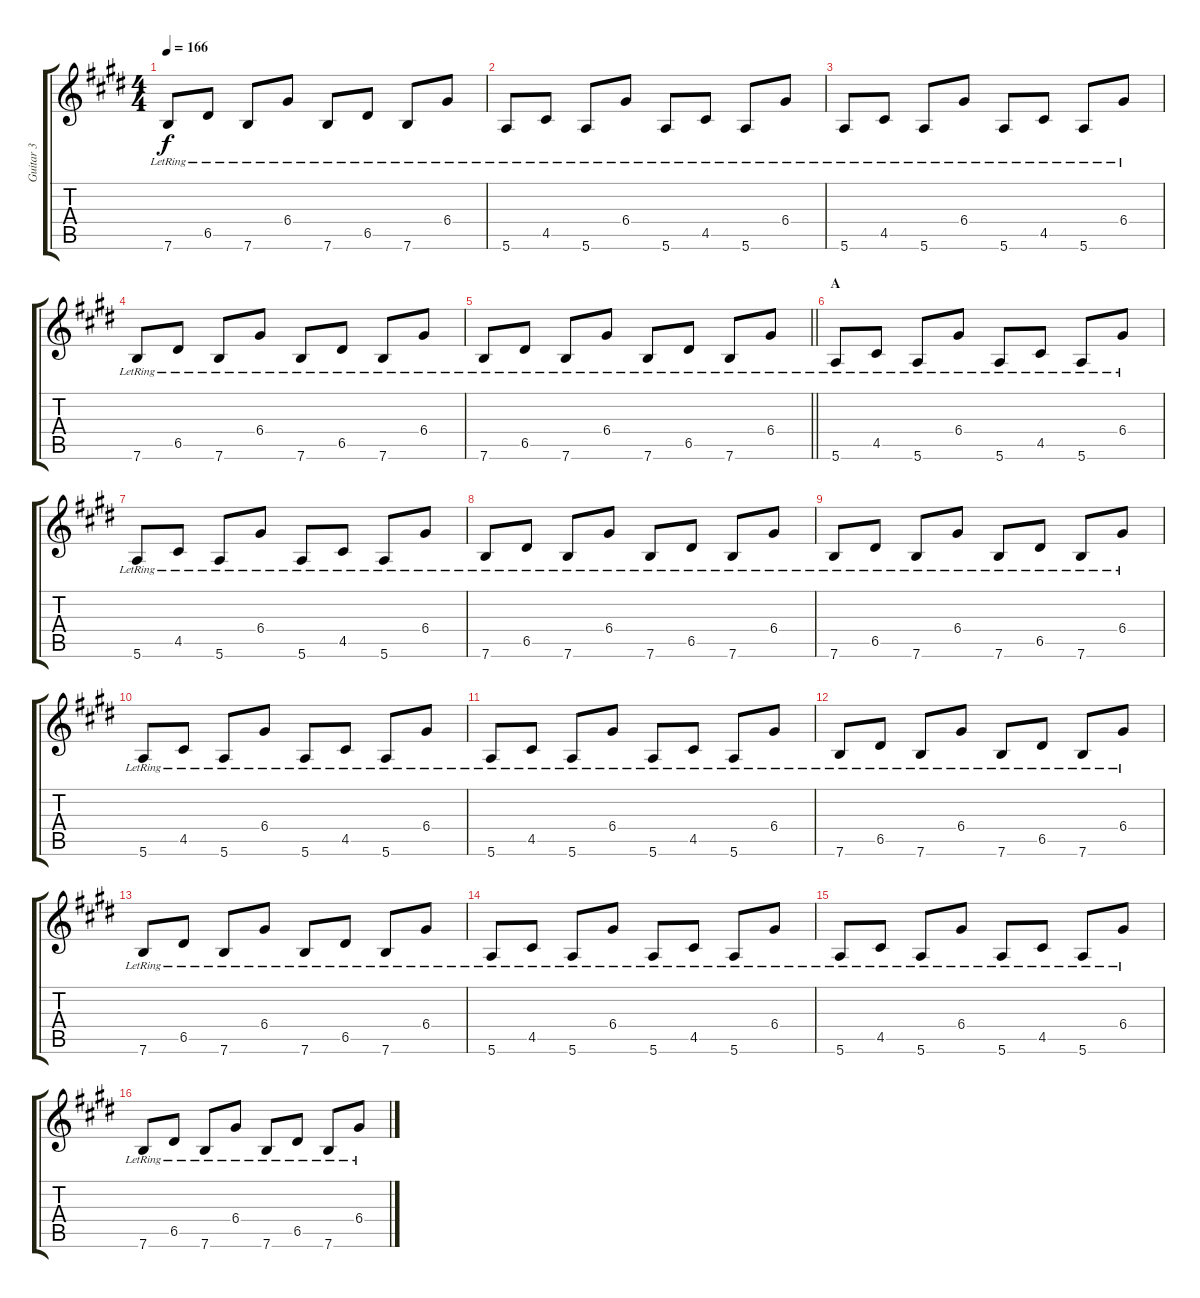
\track ("Guitar 3" "Guitar 3") {instrument electricguitarjazz}
\staff {score tabs}
\tuning (E4 B3 G3 D3 A2 E2) {hide}
\ts (4 4)
\tempo 166
\clef g2
\ks e
7.6{lr}.8{dy f} 6.5{lr}.8 7.6{lr}.8 6.4{lr}.8 7.6{lr}.8 6.5{lr}.8 7.6{lr}.8 6.4{lr}.8 |
5.6{lr}.8 4.5{lr}.8 5.6{lr}.8 6.4{lr}.8 5.6{lr}.8 4.5{lr}.8 5.6{lr}.8 6.4{lr}.8 |
5.6{lr}.8 4.5{lr}.8 5.6{lr}.8 6.4{lr}.8 5.6{lr}.8 4.5{lr}.8 5.6{lr}.8 6.4{lr}.8 |
7.6{lr}.8 6.5{lr}.8 7.6{lr}.8 6.4{lr}.8 7.6{lr}.8 6.5{lr}.8 7.6{lr}.8 6.4{lr}.8 |
\barLineRight lightlight
7.6{lr}.8 6.5{lr}.8 7.6{lr}.8 6.4{lr}.8 7.6{lr}.8 6.5{lr}.8 7.6{lr}.8 6.4{lr}.8 |
\section ("" "A")
5.6{lr}.8 4.5{lr}.8 5.6{lr}.8 6.4{lr}.8 5.6{lr}.8 4.5{lr}.8 5.6{lr}.8 6.4{lr}.8 |
5.6{lr}.8 4.5{lr}.8 5.6{lr}.8 6.4{lr}.8 5.6{lr}.8 4.5{lr}.8 5.6{lr}.8 6.4{lr}.8 |
7.6{lr}.8 6.5{lr}.8 7.6{lr}.8 6.4{lr}.8 7.6{lr}.8 6.5{lr}.8 7.6{lr}.8 6.4{lr}.8 |
7.6{lr}.8 6.5{lr}.8 7.6{lr}.8 6.4{lr}.8 7.6{lr}.8 6.5{lr}.8 7.6{lr}.8 6.4{lr}.8 |
5.6{lr}.8 4.5{lr}.8 5.6{lr}.8 6.4{lr}.8 5.6{lr}.8 4.5{lr}.8 5.6{lr}.8 6.4{lr}.8 |
5.6{lr}.8 4.5{lr}.8 5.6{lr}.8 6.4{lr}.8 5.6{lr}.8 4.5{lr}.8 5.6{lr}.8 6.4{lr}.8 |
7.6{lr}.8 6.5{lr}.8 7.6{lr}.8 6.4{lr}.8 7.6{lr}.8 6.5{lr}.8 7.6{lr}.8 6.4{lr}.8 |
7.6{lr}.8 6.5{lr}.8 7.6{lr}.8 6.4{lr}.8 7.6{lr}.8 6.5{lr}.8 7.6{lr}.8 6.4{lr}.8 |
5.6{lr}.8 4.5{lr}.8 5.6{lr}.8 6.4{lr}.8 5.6{lr}.8 4.5{lr}.8 5.6{lr}.8 6.4{lr}.8 |
5.6{lr}.8 4.5{lr}.8 5.6{lr}.8 6.4{lr}.8 5.6{lr}.8 4.5{lr}.8 5.6{lr}.8 6.4{lr}.8 |
7.6{lr}.8 6.5{lr}.8 7.6{lr}.8 6.4{lr}.8 7.6{lr}.8 6.5{lr}.8 7.6{lr}.8 6.4{lr}.8
